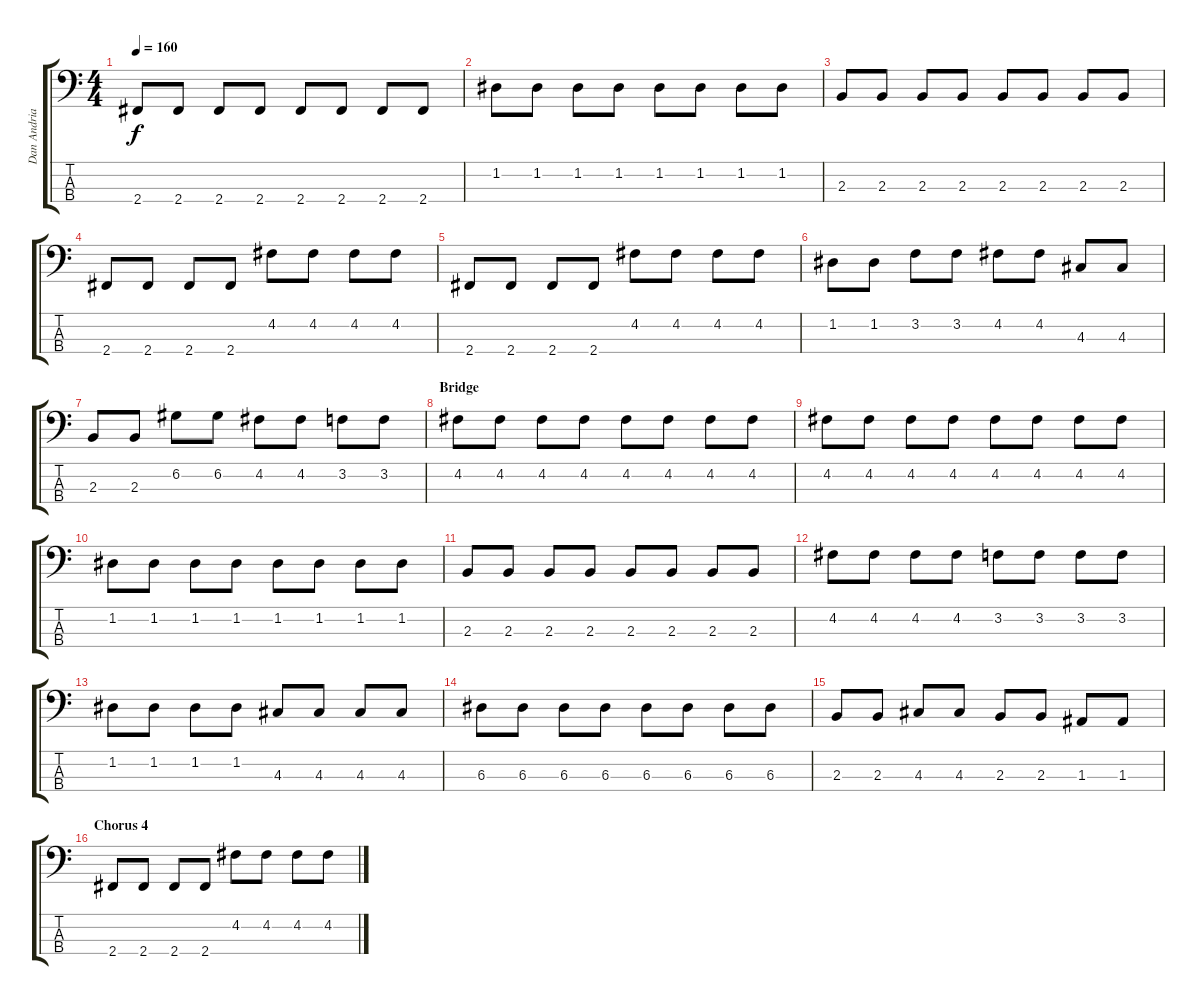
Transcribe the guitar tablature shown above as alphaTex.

\track ("Dan Andriano - Bass" "Dan Andria") {instrument electricbasspick}
\staff {score tabs}
\tuning (G2 D2 A1 E1) {hide}
\ts (4 4)
\tempo 160
\clef f4
\ks c
2.4.8{dy f} 2.4.8 2.4.8 2.4.8 2.4.8 2.4.8 2.4.8 2.4.8 |
1.2.8 1.2.8 1.2.8 1.2.8 1.2.8 1.2.8 1.2.8 1.2.8 |
2.3.8 2.3.8 2.3.8 2.3.8 2.3.8 2.3.8 2.3.8 2.3.8 |
2.4.8 2.4.8 2.4.8 2.4.8 4.2.8 4.2.8 4.2.8 4.2.8 |
2.4.8 2.4.8 2.4.8 2.4.8 4.2.8 4.2.8 4.2.8 4.2.8 |
1.2.8 1.2.8 3.2.8 3.2.8 4.2.8 4.2.8 4.3.8 4.3.8 |
2.3.8 2.3.8 6.2.8 6.2.8 4.2.8 4.2.8 3.2.8 3.2.8 |
\section ("" "Bridge")
4.2.8 4.2.8 4.2.8 4.2.8 4.2.8 4.2.8 4.2.8 4.2.8 |
4.2.8 4.2.8 4.2.8 4.2.8 4.2.8 4.2.8 4.2.8 4.2.8 |
1.2.8 1.2.8 1.2.8 1.2.8 1.2.8 1.2.8 1.2.8 1.2.8 |
2.3.8 2.3.8 2.3.8 2.3.8 2.3.8 2.3.8 2.3.8 2.3.8 |
4.2.8 4.2.8 4.2.8 4.2.8 3.2.8 3.2.8 3.2.8 3.2.8 |
1.2.8 1.2.8 1.2.8 1.2.8 4.3.8 4.3.8 4.3.8 4.3.8 |
6.3.8 6.3.8 6.3.8 6.3.8 6.3.8 6.3.8 6.3.8 6.3.8 |
2.3.8 2.3.8 4.3.8 4.3.8 2.3.8 2.3.8 1.3.8 1.3.8 |
\section ("" "Chorus 4")
2.4.8 2.4.8 2.4.8 2.4.8 4.2.8 4.2.8 4.2.8 4.2.8
